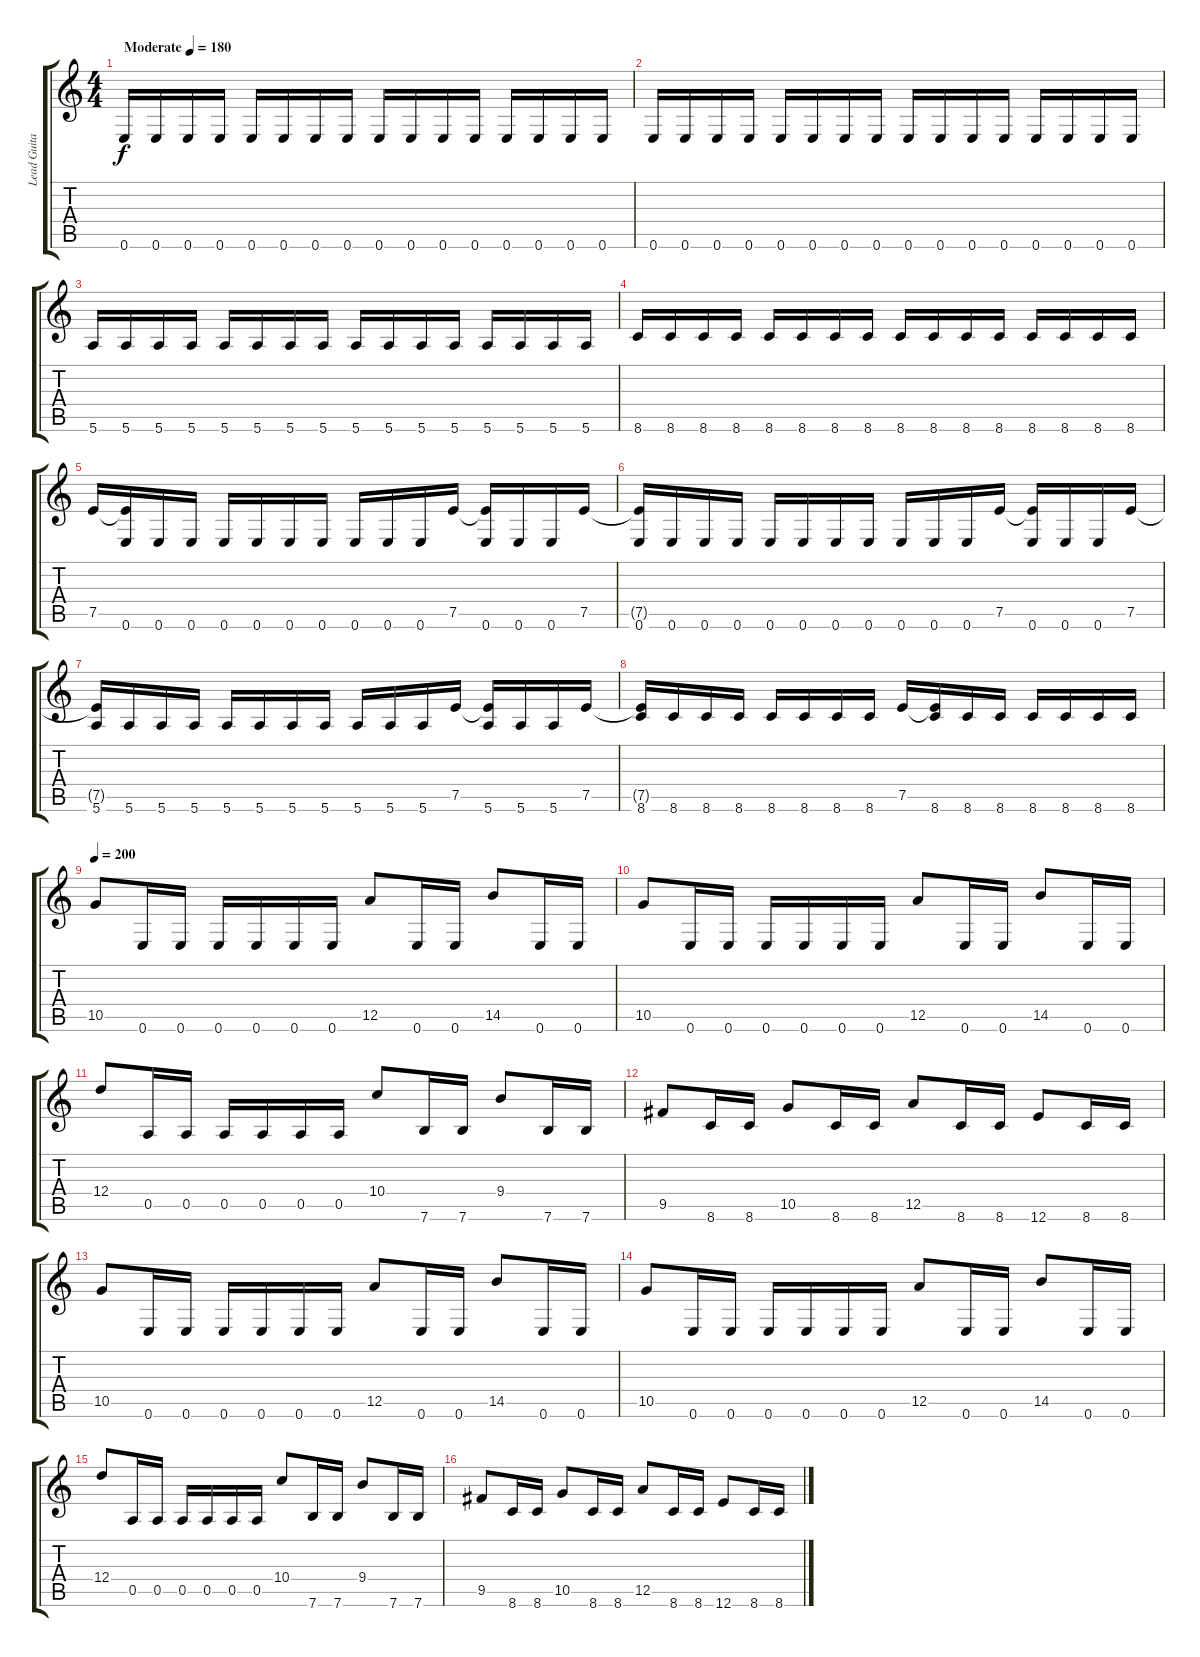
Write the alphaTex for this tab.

\track ("Lead Guitar" "Lead Guita") {instrument distortionguitar}
\staff {score tabs}
\tuning (E4 B3 G3 D3 A2 E2) {hide}
\ts (4 4)
\tempo (180 "Moderate")
\clef g2
\ks c
0.6.16{dy f instrument distortionguitar} 0.6.16 0.6.16 0.6.16 0.6.16 0.6.16 0.6.16 0.6.16 0.6.16 0.6.16 0.6.16 0.6.16 0.6.16 0.6.16 0.6.16 0.6.16 |
0.6.16 0.6.16 0.6.16 0.6.16 0.6.16 0.6.16 0.6.16 0.6.16 0.6.16 0.6.16 0.6.16 0.6.16 0.6.16 0.6.16 0.6.16 0.6.16 |
5.6.16 5.6.16 5.6.16 5.6.16 5.6.16 5.6.16 5.6.16 5.6.16 5.6.16 5.6.16 5.6.16 5.6.16 5.6.16 5.6.16 5.6.16 5.6.16 |
8.6.16 8.6.16 8.6.16 8.6.16 8.6.16 8.6.16 8.6.16 8.6.16 8.6.16 8.6.16 8.6.16 8.6.16 8.6.16 8.6.16 8.6.16 8.6.16 |
7.5.16 (7.5{t} 0.6).16 0.6.16 0.6.16 0.6.16 0.6.16 0.6.16 0.6.16 0.6.16 0.6.16 0.6.16 7.5.16 (7.5{t} 0.6).16 0.6.16 0.6.16 7.5.16 |
(7.5{t} 0.6).16 0.6.16 0.6.16 0.6.16 0.6.16 0.6.16 0.6.16 0.6.16 0.6.16 0.6.16 0.6.16 7.5.16 (7.5{t} 0.6).16 0.6.16 0.6.16 7.5.16 |
(7.5{t} 5.6).16 5.6.16 5.6.16 5.6.16 5.6.16 5.6.16 5.6.16 5.6.16 5.6.16 5.6.16 5.6.16 7.5.16 (7.5{t} 5.6).16 5.6.16 5.6.16 7.5.16 |
(7.5{t} 8.6).16 8.6.16 8.6.16 8.6.16 8.6.16 8.6.16 8.6.16 8.6.16 7.5.16 (7.5{t} 8.6).16 8.6.16 8.6.16 8.6.16 8.6.16 8.6.16 8.6.16 |
\tempo 200
10.5.8 0.6.16 0.6.16 0.6.16 0.6.16 0.6.16 0.6.16 12.5.8 0.6.16 0.6.16 14.5.8 0.6.16 0.6.16 |
10.5.8 0.6.16 0.6.16 0.6.16 0.6.16 0.6.16 0.6.16 12.5.8 0.6.16 0.6.16 14.5.8 0.6.16 0.6.16 |
12.4.8 0.5.16 0.5.16 0.5.16 0.5.16 0.5.16 0.5.16 10.4.8 7.6.16 7.6.16 9.4.8 7.6.16 7.6.16 |
9.5.8 8.6.16 8.6.16 10.5.8 8.6.16 8.6.16 12.5.8 8.6.16 8.6.16 12.6.8 8.6.16 8.6.16 |
10.5.8 0.6.16 0.6.16 0.6.16 0.6.16 0.6.16 0.6.16 12.5.8 0.6.16 0.6.16 14.5.8 0.6.16 0.6.16 |
10.5.8 0.6.16 0.6.16 0.6.16 0.6.16 0.6.16 0.6.16 12.5.8 0.6.16 0.6.16 14.5.8 0.6.16 0.6.16 |
12.4.8 0.5.16 0.5.16 0.5.16 0.5.16 0.5.16 0.5.16 10.4.8 7.6.16 7.6.16 9.4.8 7.6.16 7.6.16 |
9.5.8 8.6.16 8.6.16 10.5.8 8.6.16 8.6.16 12.5.8 8.6.16 8.6.16 12.6.8 8.6.16 8.6.16
